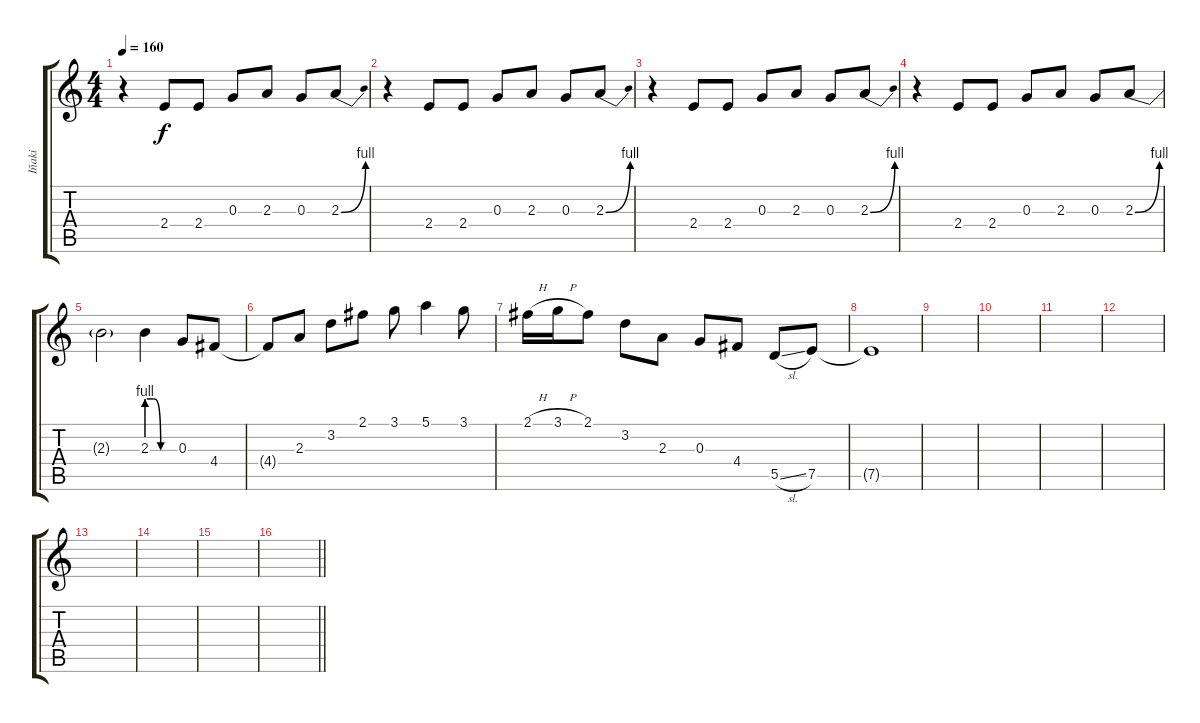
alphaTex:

\track ("Iñaki" "Iñaki") {instrument electricguitarjazz}
\staff {score tabs}
\tuning (E4 B3 G3 D3 A2 E2) {hide}
\ts (4 4)
\tempo 160
\clef g2
\ks c
r.4{dy f instrument electricguitarjazz} 2.4.8 2.4.8 0.3.8 2.3.8 0.3.8 2.3{be (bend 0 0 60 4)}.8 |
r.4{instrument electricguitarjazz} 2.4.8 2.4.8 0.3.8 2.3.8 0.3.8 2.3{be (bend 0 0 60 4)}.8 |
r.4{instrument electricguitarjazz} 2.4.8 2.4.8 0.3.8 2.3.8 0.3.8 2.3{be (bend 0 0 60 4)}.8 |
r.4{instrument electricguitarjazz} 2.4.8 2.4.8 0.3.8 2.3.8 0.3.8 2.3{be (bend 0 0 60 4)}.8 |
2.3{t}.2 2.3{be (custom 0 4 15 4 30 0 60 0)}.4 0.3.8 4.4.8 |
4.4{t}.8 2.3.8 3.2.8 2.1.8 3.1.8 5.1.4 3.1.8 |
2.1{h}.16 3.1{h}.16 2.1.8 3.2.8 2.3.8 0.3.8 4.4.8 5.5{sl}.8 7.5.8 |
7.5{t}.1 |
|
|
|
|
|
|
|
\barLineRight lightlight
